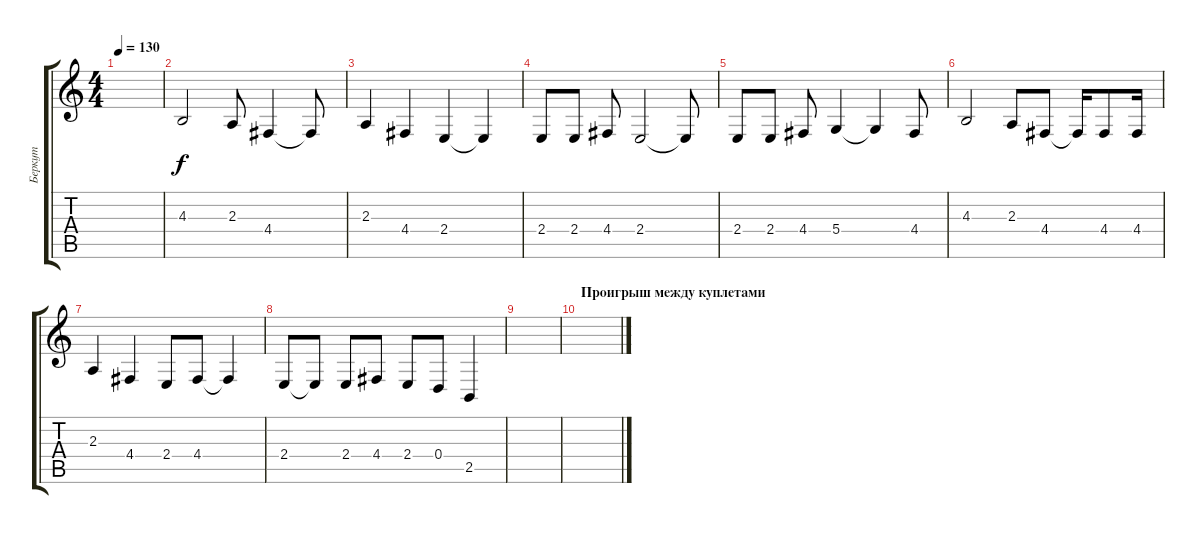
\track ("Беркут" "Беркут") {instrument violin}
\staff {score tabs}
\tuning (E4 B3 G3 D3 A2 E2) {hide}
\ts (4 4)
\tempo 130
\clef g2
\ks c
|
4.3.2 2.3.8 4.4.4 4.4{t}.8 |
2.3.4 4.4.4 2.4.4 2.4{t}.4 |
2.4.8 2.4.8 4.4.8 2.4.2 2.4{t}.8 |
2.4.8 2.4.8 4.4.8 5.4.4 5.4{t}.4 4.4.8 |
4.3.2 2.3.8 4.4.8 4.4{t}.16 4.4.8 4.4.16 |
2.3.4 4.4.4 2.4.8 4.4.8 4.4{t}.4 |
2.4.8 2.4{t}.8 2.4.8 4.4.8 2.4.8 0.4.8 2.5.4 |
|
\section ("" "Проигрыш между куплетами")
